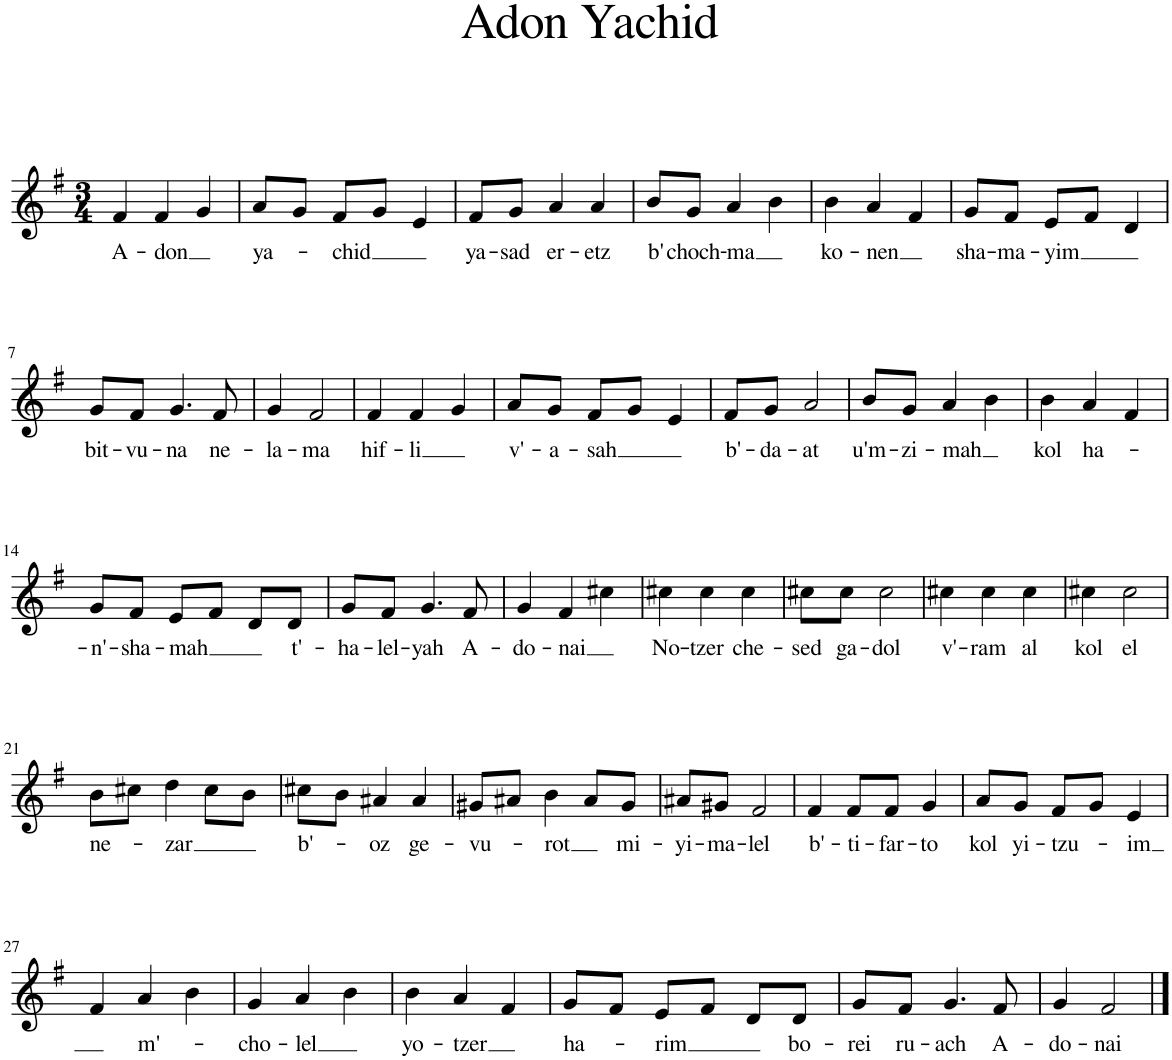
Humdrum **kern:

**kern	**text
*part1	*part1
*staff1	*staff1
*I"Bb Trumpet	*
*I'Bb Tpt.	*
*clefG2	*
*Trd1c2	*
*k[f#]	*
*M3/4	*
=1	=1
!	!LO:LY:b
4f#/	A-
!	!LO:LY:b
4f#/	-don
4g/	.
=2	=2
!	!LO:LY:b
8a/L	ya-
8g/J	.
!	!LO:LY:b
8f#/L	-chid
8g/J	.
4e/	.
=3	=3
!	!LO:LY:b
8f#/L	ya-
!	!LO:LY:b
8g/J	-sad
!	!LO:LY:b
4a/	er-
!	!LO:LY:b
4a/	-etz
=4	=4
!	!LO:LY:b
8b/L	b'-
!	!LO:LY:b
8g/J	-choch-
!	!LO:LY:b
4a/	-ma
4b\	.
=5	=5
!	!LO:LY:b
4b\	ko-
!	!LO:LY:b
4a/	-nen
4f#/	.
=6	=6
!	!LO:LY:b
8g/L	sha-
!	!LO:LY:b
8f#/J	-ma-
!	!LO:LY:b
8e/L	-yim
8f#/J	.
4d/	.
!!LO:LB:g=z
=7	=7
!	!LO:LY:b
8g/L	bit-
!	!LO:LY:b
8f#/J	-vu-
!	!LO:LY:b
4.g/	-na
!	!LO:LY:b
8f#/	ne-
=8	=8
!	!LO:LY:b
4g/	-la-
!	!LO:LY:b
2f#/	-ma
=9	=9
!	!LO:LY:b
4f#/	hif-
!	!LO:LY:b
4f#/	-li
4g/	.
=10	=10
!	!LO:LY:b
8a/L	v'-
!	!LO:LY:b
8g/J	-a-
!	!LO:LY:b
8f#/L	-sah
8g/J	.
4e/	.
=11	=11
!	!LO:LY:b
8f#/L	b'-
!	!LO:LY:b
8g/J	da-
!	!LO:LY:b
2a/	-at
=12	=12
!	!LO:LY:b
8b/L	u'm-
!	!LO:LY:b
8g/J	-zi-
!	!LO:LY:b
4a/	-mah
4b\	.
=13	=13
!	!LO:LY:b
4b\	kol
!	!LO:LY:b
4a/	ha-
4f#/	.
!!LO:LB:g=z
=14	=14
!	!LO:LY:b
8g/L	-n'-
!	!LO:LY:b
8f#/J	-sha-
!	!LO:LY:b
8e/L	-mah
8f#/J	.
8d/L	.
!	!LO:LY:b
8d/J	t'-
=15	=15
!	!LO:LY:b
8g/L	-ha-
!	!LO:LY:b
8f#/J	-lel-
!	!LO:LY:b
4.g/	-yah
!	!LO:LY:b
8f#/	A-
=16	=16
!	!LO:LY:b
4g/	-do-
!	!LO:LY:b
4f#/	-nai
4cc#X\	.
=17	=17
!	!LO:LY:b
4cc#X\	No-
!	!LO:LY:b
4cc#\	-tzer
!	!LO:LY:b
4cc#\	che-
=18	=18
!	!LO:LY:b
8cc#X\L	-sed
!	!LO:LY:b
8cc#\J	ga-
!	!LO:LY:b
2cc#\	-dol
=19	=19
!	!LO:LY:b
4cc#X\	v'-
!	!LO:LY:b
4cc#\	-ram
!	!LO:LY:b
4cc#\	al
=20	=20
!	!LO:LY:b
4cc#X\	kol
!	!LO:LY:b
2cc#\	el
!!LO:LB:g=z
=21	=21
!	!LO:LY:b
8b\L	ne-
8cc#X\J	.
!	!LO:LY:b
4dd\	-zar
8cc#\L	.
8b\J	.
=22	=22
!	!LO:LY:b
8cc#X\L	b'-
8b\J	.
!	!LO:LY:b
4a#X/	-oz
!	!LO:LY:b
4a#/	ge-
=23	=23
!	!LO:LY:b
8g#X/L	-vu-
8a#X/J	.
!	!LO:LY:b
4b\	-rot
8a#/L	.
!	!LO:LY:b
8g#/J	mi-
=24	=24
!	!LO:LY:b
8a#X/L	-yi-
!	!LO:LY:b
8g#X/J	-ma-
!	!LO:LY:b
2f#/	-lel
=25	=25
!	!LO:LY:b
4f#/	-b'-
!	!LO:LY:b
8f#/L	-ti-
!	!LO:LY:b
8f#/J	-far-
!	!LO:LY:b
4g/	-to
=26	=26
!	!LO:LY:b
8a/L	kol
!	!LO:LY:b
8g/J	yi-
!	!LO:LY:b
8f#/L	-tzu-
8g/J	.
!	!LO:LY:b
4e/	-im
!!LO:LB:g=z
=27	=27
4f#/	.
!	!LO:LY:b
4a/	m'-
4b\	.
=28	=28
!	!LO:LY:b
4g/	-cho-
!	!LO:LY:b
4a/	-lel
4b\	.
=29	=29
!	!LO:LY:b
4b\	yo-
!	!LO:LY:b
4a/	-tzer
4f#/	.
=30	=30
!	!LO:LY:b
8g/L	ha-
8f#/J	.
!	!LO:LY:b
8e/L	-rim
8f#/J	.
8d/L	.
!	!LO:LY:b
8d/J	bo-
=31	=31
!	!LO:LY:b
8g/L	-rei
!	!LO:LY:b
8f#/J	ru-
!	!LO:LY:b
4.g/	-ach
!	!LO:LY:b
8f#/	A-
=32	=32
!	!LO:LY:b
4g/	-do-
!	!LO:LY:b
2f#/	-nai
==	==
*-	*-
